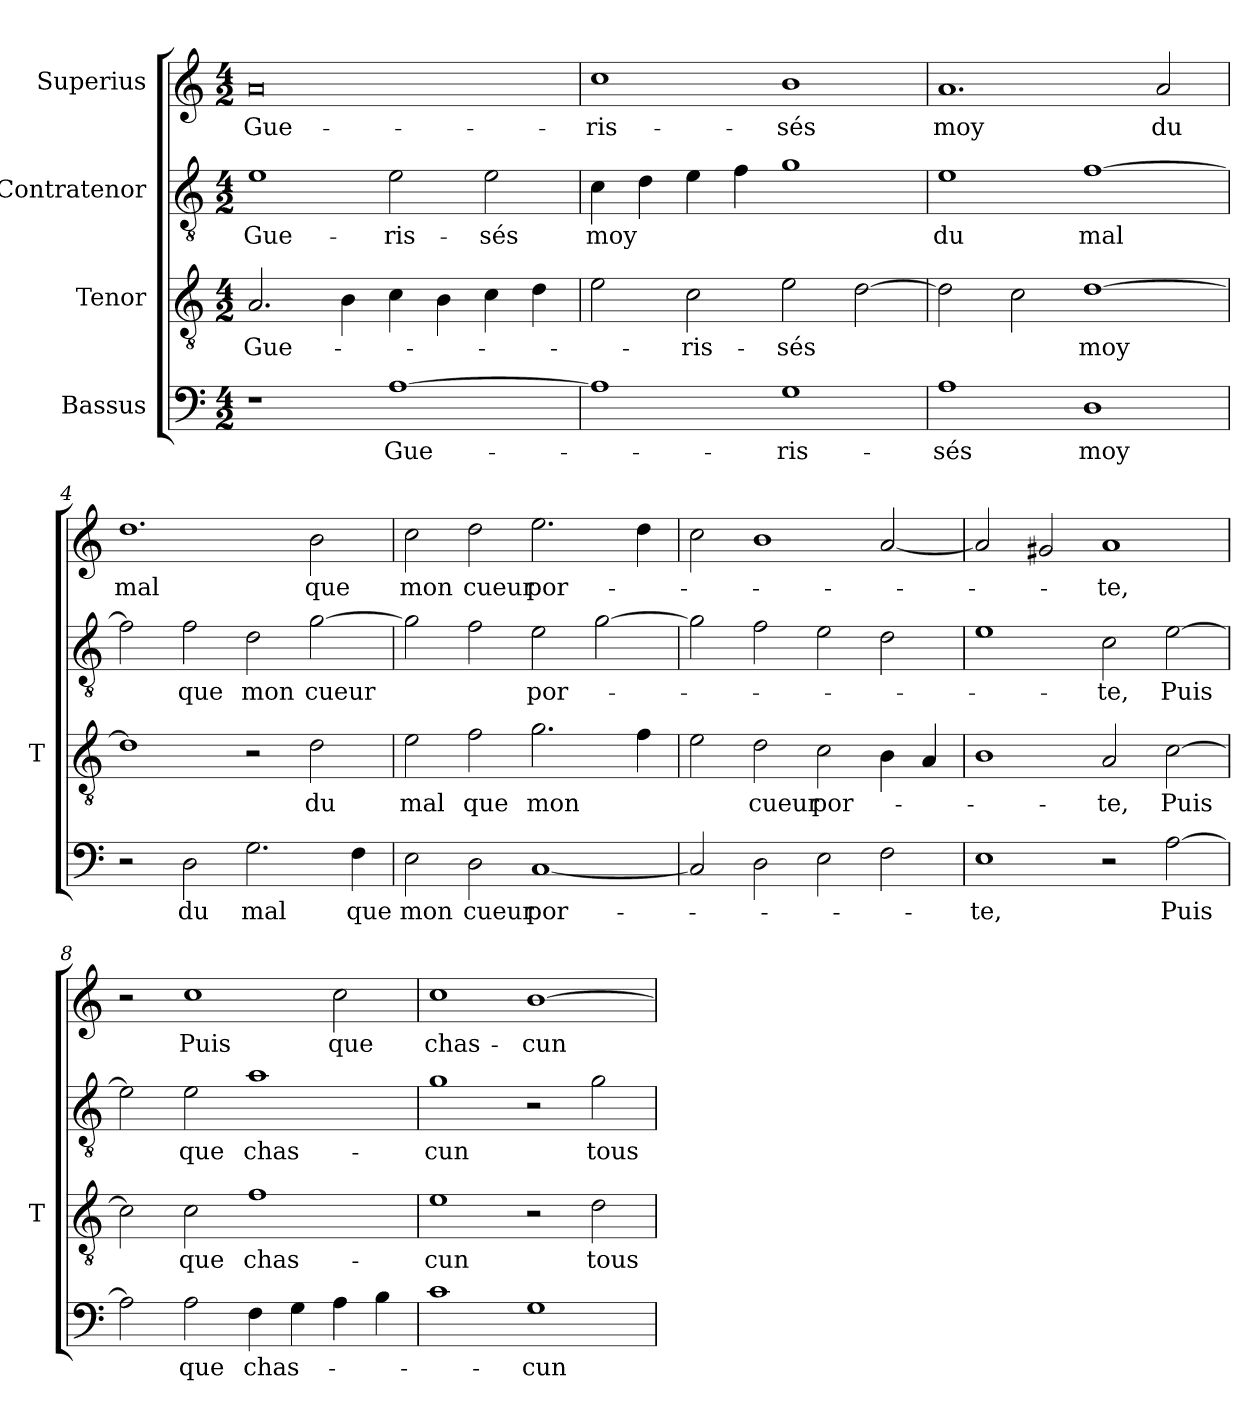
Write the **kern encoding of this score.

**kern	**text	**kern	**text	**kern	**text	**kern	**text
*part4	*part4	*part3	*part3	*part2	*part2	*part1	*part1
*staff4	*staff4	*staff3	*staff3	*staff2	*staff2	*staff1	*staff1
*I"Bassus	*	*I"Tenor	*	*I"Contratenor	*	*I"Superius	*
*	*	*I'T	*	*	*	*	*
*clefF4	*	*clefGv2	*	*clefGv2	*	*clefG2	*
*k[]	*	*k[]	*	*k[]	*	*k[]	*
*M4/2	*	*M4/2	*	*M4/2	*	*M4/2	*
=1	=1	=1	=1	=1	=1	=1	=1
1r	.	2.A	Gue-	1e	Gue-	0a	Gue-
.	.	4B	.	.	.	.	.
[1A	Gue-	4c	.	2e	ris-	.	.
.	.	4B	.	.	.	.	.
.	.	4c	.	2e	-sés	.	.
.	.	4d	.	.	.	.	.
=2	=2	=2	=2	=2	=2	=2	=2
1A]	.	2e	.	4c	-moy	1cc	ris-
.	.	.	.	4d	.	.	.
.	.	2c	ris-	4e	.	.	.
.	.	.	.	4f	.	.	.
1G	ris-	2e	-sés	1g	.	1b	-sés
.	.	[2d	.	.	.	.	.
=3	=3	=3	=3	=3	=3	=3	=3
1A	-sés	2d]	.	1e	-du	1.a	-moy
.	.	2c	.	.	.	.	.
1D	-moy	[1d	-moy	[1f	-mal	.	.
.	.	.	.	.	.	2a	-du
=4	=4	=4	=4	=4	=4	=4	=4
2r	.	1d]	.	2f]	.	1.dd	-mal
2D	-du	.	.	2f	-que	.	.
2.G	-mal	2r	.	2d	-mon	.	.
.	.	2d	-du	[2g	-cueur	2b	-que
4F	-que	.	.	.	.	.	.
=5	=5	=5	=5	=5	=5	=5	=5
2E	-mon	2e	-mal	2g]	.	2cc	-mon
2D	-cueur	2f	-que	2f	.	2dd	-cueur
[1C	por-	2.g	-mon	2e	por-	2.ee	por-
.	.	.	.	[2g	.	.	.
.	.	4f	.	.	.	4dd	.
=6	=6	=6	=6	=6	=6	=6	=6
2C]	.	2e	.	2g]	.	2cc	.
2D	.	2d	-cueur	2f	.	1b	.
2E	.	2c	por-	2e	.	.	.
2F	.	4B	.	2d	.	[2a	.
.	.	4A	.	.	.	.	.
=7	=7	=7	=7	=7	=7	=7	=7
1E	-te,	1B	.	1e	.	2a]	.
.	.	.	.	.	.	2g#X	.
2r	.	2A	-te,	2c	-te,	1a	-te,
[2A	-Puis	[2c	-Puis	[2e	-Puis	.	.
=8	=8	=8	=8	=8	=8	=8	=8
2A]	.	2c]	.	2e]	.	2r	.
2A	-que	2c	-que	2e	-que	1cc	-Puis
4F	chas-	1f	chas-	1a	chas-	.	.
4G	.	.	.	.	.	.	.
4A	.	.	.	.	.	2cc	-que
4B	.	.	.	.	.	.	.
=9	=9	=9	=9	=9	=9	=9	=9
1c	.	1e	-cun	1g	-cun	1cc	chas-
1G	-cun	2r	.	2r	.	[1b	-cun
.	.	2d	-tous	2g	-tous	.	.
=	=	=	=	=	=	=	=
*-	*-	*-	*-	*-	*-	*-	*-
